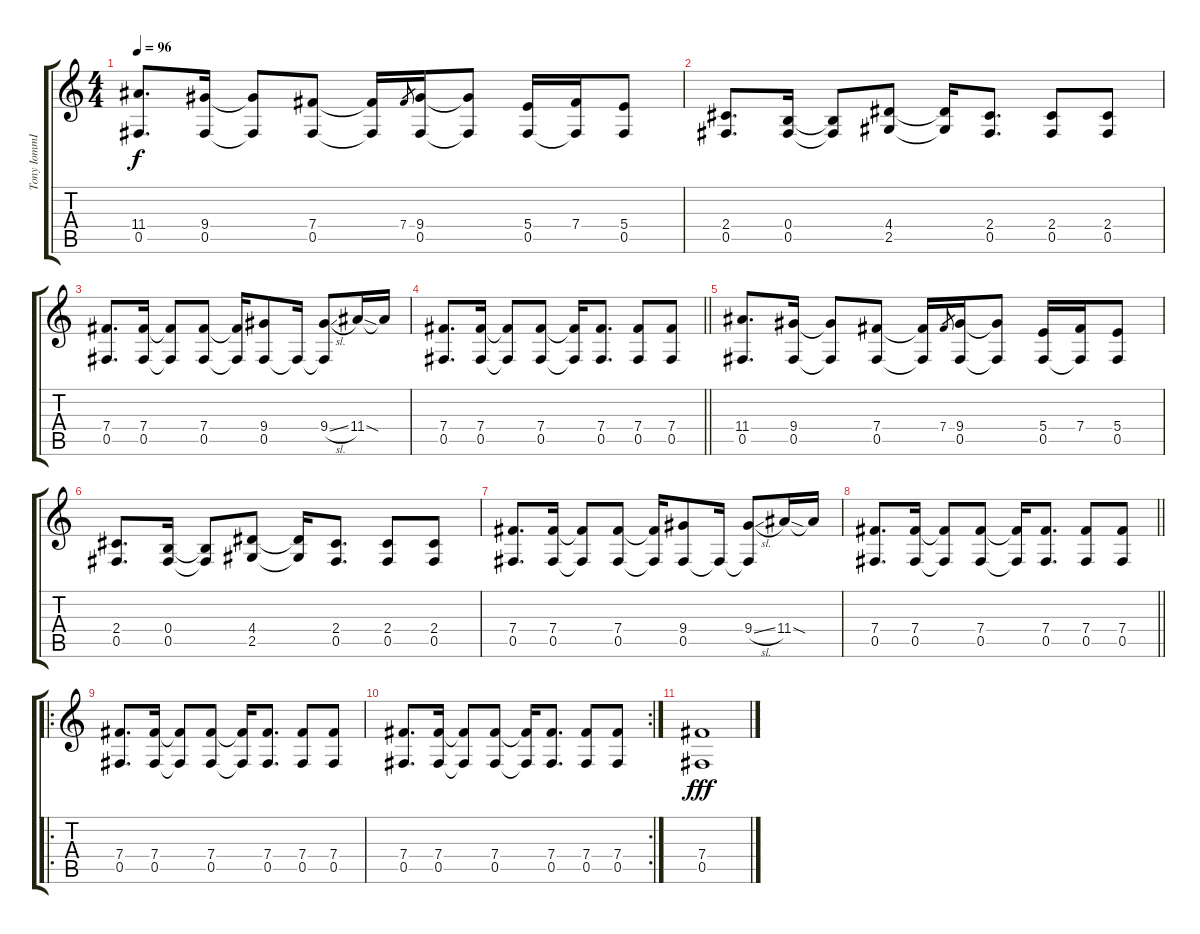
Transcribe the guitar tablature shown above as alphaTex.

\track ("Tony IommI Rhythm" "Tony IommI") {instrument distortionguitar}
\staff {score tabs}
\tuning (Db4 Ab3 E3 B2 Gb2 Db2) {hide}
\ts (4 4)
\tempo 96
\clef g2
\ks c
(11.4 0.5).8{d dy f} (9.4 0.5).16 (9.4{t} 0.5{t}).8 (7.4 0.5).8 (7.4{t} 0.5{t}).16 7.4.8{gr} (9.4 0.5).16 (9.4{t} 0.5{t}).8 (5.4 0.5).16 (7.4 0.5{t}).16 (5.4 0.5).8 |
(2.4 0.5).8{d} (0.4 0.5).16 (0.4{t} 0.5{t}).8 (4.4 2.5).8 (4.4{t} 2.5{t}).16 (2.4 0.5).8{d} (2.4 0.5).8 (2.4 0.5).8 |
(7.4 0.5).8{d} (7.4 0.5).16 (7.4{t} 0.5{t}).8 (7.4 0.5).8 (7.4{t} 0.5{t}).16 (9.4 0.5).8 0.5{t}.16 (9.4{sl} 0.5{t}).8 11.4{sod}.16 11.4{t}.16 |
\barLineRight lightlight
(7.4 0.5).8{d} (7.4 0.5).16 (7.4{t} 0.5{t}).8 (7.4 0.5).8 (7.4{t} 0.5{t}).16 (7.4 0.5).8{d} (7.4 0.5).8 (7.4 0.5).8 |
(11.4 0.5).8{d} (9.4 0.5).16 (9.4{t} 0.5{t}).8 (7.4 0.5).8 (7.4{t} 0.5{t}).16 7.4.8{gr} (9.4 0.5).16 (9.4{t} 0.5{t}).8 (5.4 0.5).16 (7.4 0.5{t}).16 (5.4 0.5).8 |
(2.4 0.5).8{d} (0.4 0.5).16 (0.4{t} 0.5{t}).8 (4.4 2.5).8 (4.4{t} 2.5{t}).16 (2.4 0.5).8{d} (2.4 0.5).8 (2.4 0.5).8 |
(7.4 0.5).8{d} (7.4 0.5).16 (7.4{t} 0.5{t}).8 (7.4 0.5).8 (7.4{t} 0.5{t}).16 (9.4 0.5).8 0.5{t}.16 (9.4{sl} 0.5{t}).8 11.4{sod}.16 11.4{t}.16 |
\barLineRight lightlight
(7.4 0.5).8{d} (7.4 0.5).16 (7.4{t} 0.5{t}).8 (7.4 0.5).8 (7.4{t} 0.5{t}).16 (7.4 0.5).8{d} (7.4 0.5).8 (7.4 0.5).8 |
\ro
(7.4 0.5).8{d} (7.4 0.5).16 (7.4{t} 0.5{t}).8 (7.4 0.5).8 (7.4{t} 0.5{t}).16 (7.4 0.5).8{d} (7.4 0.5).8 (7.4 0.5).8 |
\rc 2
(7.4 0.5).8{d} (7.4 0.5).16 (7.4{t} 0.5{t}).8 (7.4 0.5).8 (7.4{t} 0.5{t}).16 (7.4 0.5).8{d} (7.4 0.5).8 (7.4 0.5).8 |
(7.4 0.5).1{dy fff}
